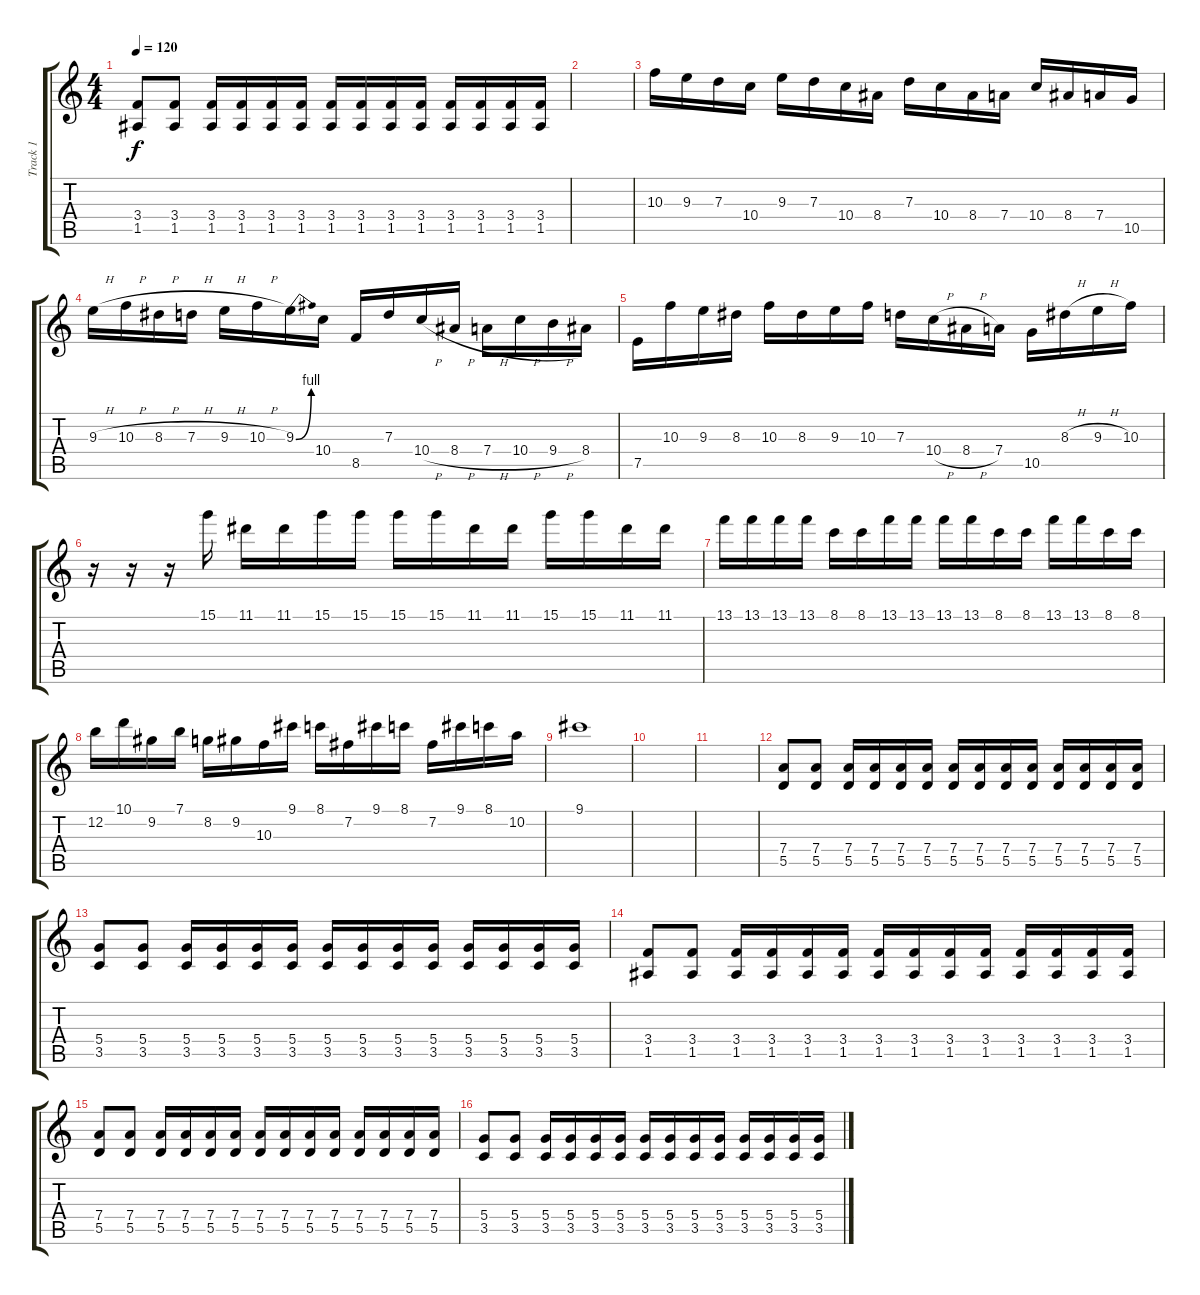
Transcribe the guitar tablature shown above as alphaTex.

\track ("Track 1" "Track 1") {instrument distortionguitar}
\staff {score tabs}
\tuning (E4 B3 G3 D3 A2 E2) {hide}
\ts (4 4)
\tempo 120
\clef g2
\ks c
(3.4 1.5).8{dy f} (3.4 1.5).8 (3.4 1.5).16 (3.4 1.5).16 (3.4 1.5).16 (3.4 1.5).16 (3.4 1.5).16 (3.4 1.5).16 (3.4 1.5).16 (3.4 1.5).16 (3.4 1.5).16 (3.4 1.5).16 (3.4 1.5).16 (3.4 1.5).16 |
|
10.3.16 9.3.16 7.3.16 10.4.16 9.3.16 7.3.16 10.4.16 8.4.16 7.3.16 10.4.16 8.4.16 7.4.16 10.4.16 8.4.16 7.4.16 10.5.16 |
9.3{h}.16 10.3{h}.16 8.3{h}.16 7.3{h}.16 9.3{h}.16 10.3{h}.16 9.3{be (bend 0 0 60 4)}.16 10.4.16 8.5.16 7.3.16 10.4{h}.16 8.4{h}.16 7.4{h}.16 10.4{h}.16 9.4{h}.16 8.4.16 |
7.5.16 10.3.16 9.3.16 8.3.16 10.3.16 8.3.16 9.3.16 10.3.16 7.3.16 10.4{h}.16 8.4{h}.16 7.4.16 10.5.16 8.3{h}.16 9.3{h}.16 10.3.16 |
\ks aminor
r.16 r.16 r.16 15.1.16 11.1.16 11.1.16 15.1.16 15.1.16 15.1.16 15.1.16 11.1.16 11.1.16 15.1.16 15.1.16 11.1.16 11.1.16 |
13.1.16 13.1.16 13.1.16 13.1.16 8.1.16 8.1.16 13.1.16 13.1.16 13.1.16 13.1.16 8.1.16 8.1.16 13.1.16 13.1.16 8.1.16 8.1.16 |
\ks c
12.2.16 10.1.16 9.2.16 7.1.16 8.2.16 9.2.16 10.3.16 9.1.16 8.1.16 7.2.16 9.1.16 8.1.16 7.2.16 9.1.16 8.1.16 10.2.16 |
\ks aminor
9.1.1 |
|
\ks c
|
\ks aminor
(7.4 5.5).8 (7.4 5.5).8 (7.4 5.5).16 (7.4 5.5).16 (7.4 5.5).16 (7.4 5.5).16 (7.4 5.5).16 (7.4 5.5).16 (7.4 5.5).16 (7.4 5.5).16 (7.4 5.5).16 (7.4 5.5).16 (7.4 5.5).16 (7.4 5.5).16 |
(5.4 3.5).8 (5.4 3.5).8 (5.4 3.5).16 (5.4 3.5).16 (5.4 3.5).16 (5.4 3.5).16 (5.4 3.5).16 (5.4 3.5).16 (5.4 3.5).16 (5.4 3.5).16 (5.4 3.5).16 (5.4 3.5).16 (5.4 3.5).16 (5.4 3.5).16 |
(3.4 1.5).8 (3.4 1.5).8 (3.4 1.5).16 (3.4 1.5).16 (3.4 1.5).16 (3.4 1.5).16 (3.4 1.5).16 (3.4 1.5).16 (3.4 1.5).16 (3.4 1.5).16 (3.4 1.5).16 (3.4 1.5).16 (3.4 1.5).16 (3.4 1.5).16 |
(7.4 5.5).8 (7.4 5.5).8 (7.4 5.5).16 (7.4 5.5).16 (7.4 5.5).16 (7.4 5.5).16 (7.4 5.5).16 (7.4 5.5).16 (7.4 5.5).16 (7.4 5.5).16 (7.4 5.5).16 (7.4 5.5).16 (7.4 5.5).16 (7.4 5.5).16 |
(5.4 3.5).8 (5.4 3.5).8 (5.4 3.5).16 (5.4 3.5).16 (5.4 3.5).16 (5.4 3.5).16 (5.4 3.5).16 (5.4 3.5).16 (5.4 3.5).16 (5.4 3.5).16 (5.4 3.5).16 (5.4 3.5).16 (5.4 3.5).16 (5.4 3.5).16
